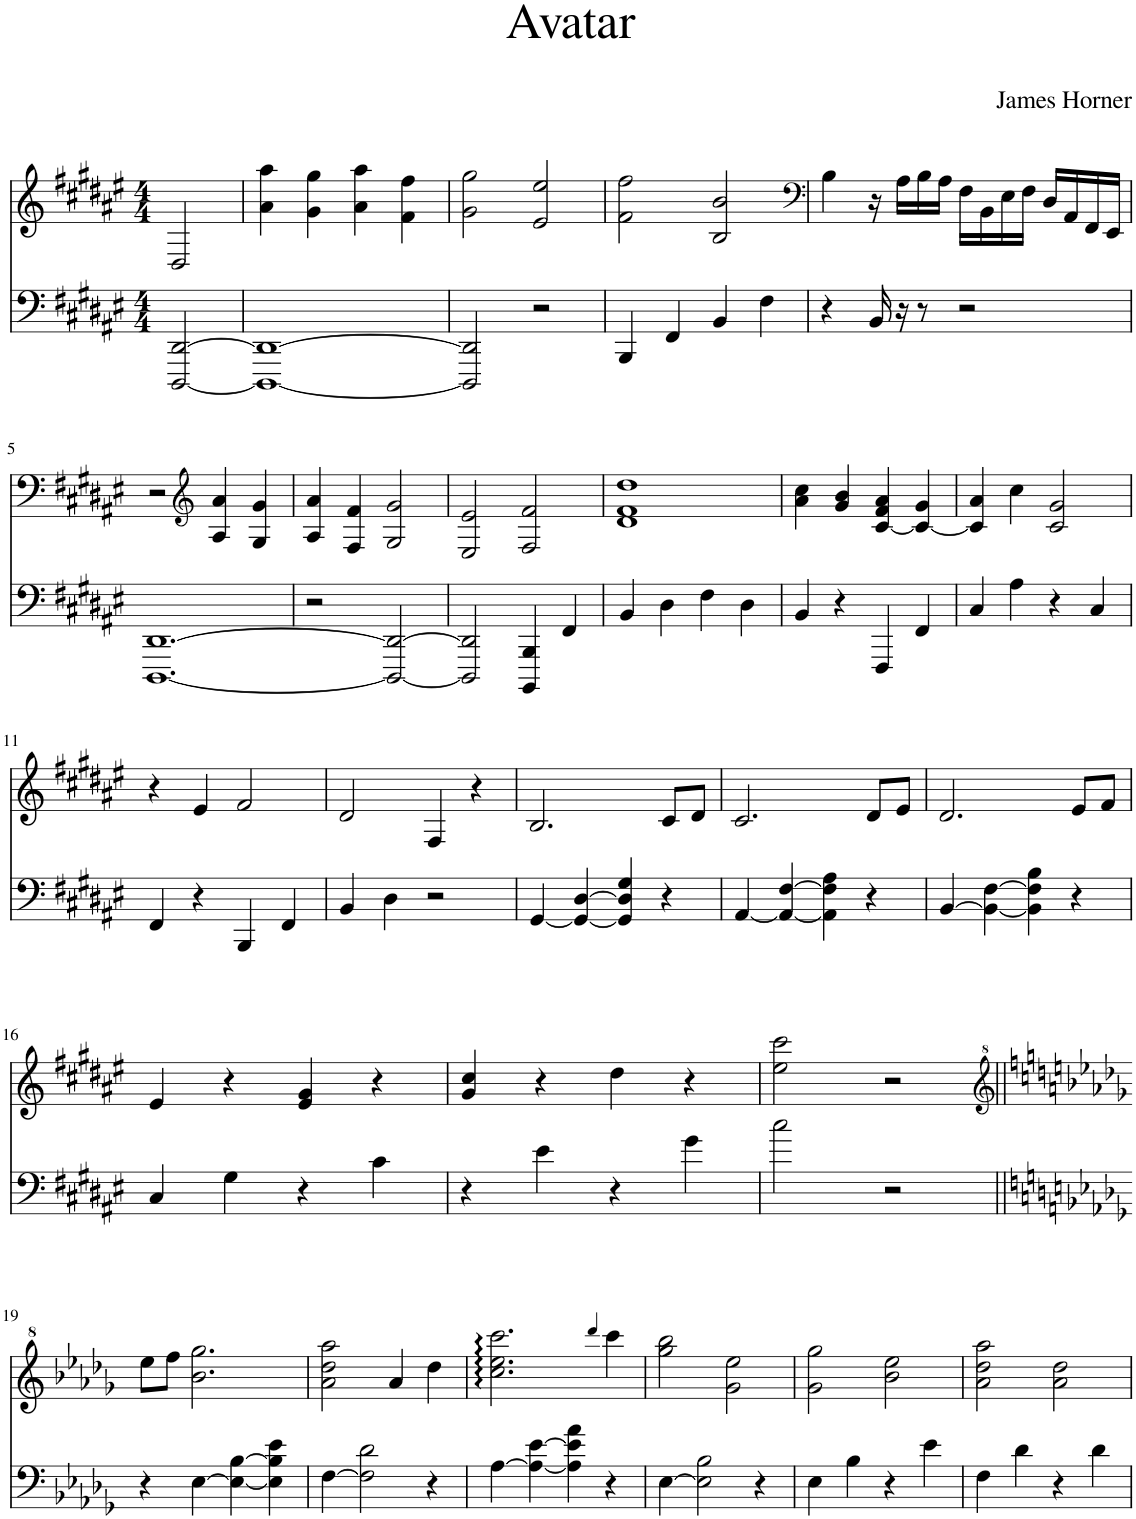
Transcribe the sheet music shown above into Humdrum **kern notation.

**kern	**kern
*part2	*part1
*staff2	*staff1
*I"Piano	*I"Piano
*I'Pno	*I'Pno
*clefF4	*clefG2
*k[f#c#g#d#a#e#]	*k[f#c#g#d#a#e#]
*M4/4	*M4/4
=	=
[2DDD#/ [2DD#/	2D#/
=1	=1
1DDD#_ 1DD#_	4a#\ 4aa#\
.	4g#\ 4gg#\
.	4a#\ 4aa#\
.	4f#\ 4ff#\
=2	=2
2DDD#/] 2DD#/]	2g#\ 2gg#\
2r	2e#/ 2ee#/
=3	=3
4BBB/	2f#\ 2ff#\
4FF#/	.
4BB/	2B/ 2b/
4F#\	.
=4	=4
*	*clefF4
4r	4B\
16BB/	16r
16r	16A#\LL
8r	16B\
.	16A#\JJ
2r	16F#\LL
.	16BB\
.	16E#\
.	16F#\JJ
.	16D#/LL
.	16AA#/
.	16FF#/
.	16EE#/JJ
!!LO:LB:g=z
=5	=5
[1DDD# [1DD#	2r
*	*clefG2
.	4A#/ 4a#/
.	4G#/ 4g#/
=6	=6
2r	4A#/ 4a#/
.	4F#/ 4f#/
2DDD#_ 2DD#_	2G#/ 2g#/
2DDD#/_ 2DD#/_	2ryy
=7	=7
2DDD#/] 2DD#/]	2E#/ 2e#/
4BBBB/ 4BBB/	2F#/ 2f#/
4FF#/	.
=8	=8
4BB/	1d# 1f# 1dd#
4D#\	.
4F#\	.
4D#\	.
=9	=9
4BB/	4a#\ 4cc#\
4r	4g#/ 4b/
4FFF#/	[4c#/ 4f#/ 4a#/
4FF#/	4c#/_ 4g#/
=10	=10
4C#/	4c#/] 4a#/
4A#\	4cc#\
4r	2c#/ 2g#/
4C#/	.
!!LO:LB:g=z
=11	=11
4FF#/	4r
4r	4e#/
4BBB/	2f#/
4FF#/	.
=12	=12
4BB/	2d#/
4D#\	.
2r	4F#/
.	4r
=13	=13
[4GG#/	2.B/
4GG#/_ [4D#/	.
4GG#/] 4D#/] 4G#/	.
4r	8c#/L
.	8d#/J
=14	=14
[4AA#/	2.c#/
4AA#/_ [4F#/	.
4AA#\] 4F#\] 4A#\	.
4r	8d#/L
.	8e#/J
=15	=15
[4BB/	2.d#/
4BB\_ [4F#\	.
4BB\] 4F#\] 4B\	.
4r	8e#/L
.	8f#/J
!!LO:LB:g=z
=16	=16
4C#/	4e#/
4G#\	4r
4r	4e#/ 4g#/
4c#\	4r
=17	=17
4r	4g#/ 4cc#/
4e#\	4r
4r	4dd#\
4g#\	4r
=18	=18
2cc#\	2ee#\ 2ccc#\
2r	2r
!!LO:LB:g=z
=19||	=19||
*	*clefG^2
*k[b-e-a-d-g-]	*k[b-e-a-d-g-]
4r	8eee-\L
.	8fff\J
[4E-\	2.bb-\ 2.ggg-\
4E-\_ [4B-\	.
4E-\] 4B-\] 4e-\	.
=20	=20
[4F\	2aa-\ 2ddd-\ 2aaa-\
2F\] 2d-\	.
.	4aa-/
4r	4ddd-\
=21	=21
[4A-\	2.ccc\ 2.eee-\ 2.cccc\
4A-\_ [4e-\	.
4A-\] 4e-\] 4a-\	.
.	4qdddd-/
4r	4cccc\
=22	=22
[4E-\	2ggg-\ 2bbb-\
2E-\] 2B-\	.
.	2gg-\ 2eee-\
4r	.
=23	=23
4E-\	2gg-\ 2ggg-\
4B-\	.
4r	2bb-\ 2eee-\
4e-\	.
=24	=24
4F\	2aa-\ 2ddd-\ 2aaa-\
4d-\	.
4r	2aa-\ 2ddd-\
4d-\	.
=	=
*-	*-
